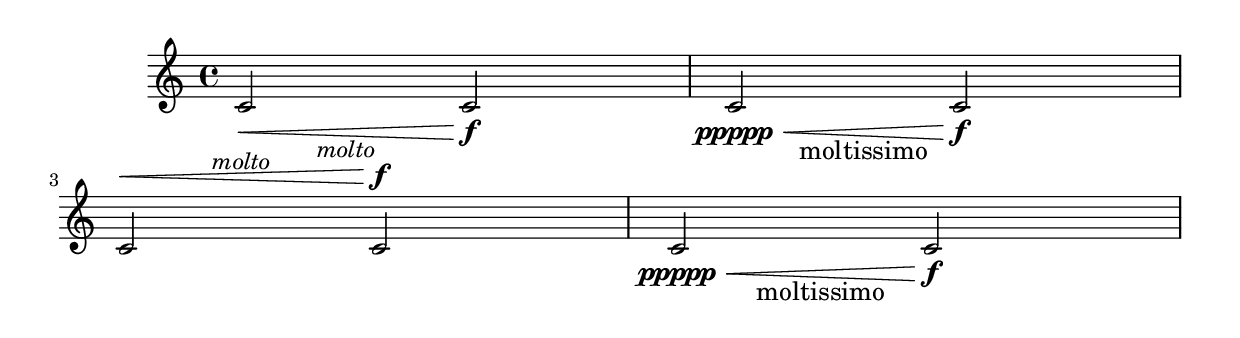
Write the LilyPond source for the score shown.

%% DO NOT EDIT this file manually; it is automatically
%% generated from LSR http://lsr.dsi.unimi.it
%% Make any changes in LSR itself, or in Documentation/snippets/new/ ,
%% and then run scripts/auxiliar/makelsr.py
%%
%% This file is in the public domain.
\version "2.17.6"

\header {
  lsrtags = "expressive-marks, really-cool, scheme-language, text"

  texidoc = "
This example provides a function to typeset a hairpin (de)crescendo
with some additional text below it, such as @qq{molto} or @qq{poco}.
The added text will change the direction according to the direction of
the hairpin. The Hairpin is aligned to DynamicText.  The example also
illustrates how to modify the way an object is normally printed, using
some Scheme code.

"
  doctitle = "Center text below hairpin dynamics"
} % begin verbatim

hairpinWithCenteredText =
#(define-music-function (parser location text) (markup?)
#{
  \once \override Voice.Hairpin.after-line-breaking =
    #(lambda (grob)
      (let* ((stencil (ly:hairpin::print grob))
             (par-y (ly:grob-parent grob Y))
             (dir (ly:grob-property par-y 'direction))
             (new-stencil (ly:stencil-aligned-to
	           (ly:stencil-combine-at-edge
	             (ly:stencil-aligned-to stencil X CENTER)
	             Y dir
	             (ly:stencil-aligned-to (grob-interpret-markup grob text) X CENTER))
	             X LEFT))
             (staff-space (ly:output-def-lookup (ly:grob-layout grob) 'staff-space))
             (staff-line-thickness (ly:output-def-lookup (ly:grob-layout grob) 'line-thickness))
             (grob-name (lambda (x) (assq-ref (ly:grob-property x 'meta) 'name)))
             (par-x (ly:grob-parent grob X))
             (dyn-text (eq? (grob-name par-x) 'DynamicText ))
             (dyn-text-stencil-x-length (if dyn-text
                                           (interval-length (ly:stencil-extent (ly:grob-property par-x 'stencil) X))
                                           0))
             (x-shift (if dyn-text (- (+ staff-space dyn-text-stencil-x-length) (* 0.5 staff-line-thickness)) 0)))

      (ly:grob-set-property! grob 'Y-offset 0)
      (ly:grob-set-property! grob 'stencil
         (ly:stencil-translate-axis
          new-stencil
          x-shift X))))
#})

hairpinMolto =
\hairpinWithCenteredText \markup { \italic molto }

hairpinMore =
\hairpinWithCenteredText \markup { \larger moltissimo }

\layout { ragged-right = ##f }

\relative c' {
  \hairpinMolto
  c2\< c\f
  \hairpinMore
  c2\ppppp\< c\f
  \break
  \hairpinMolto
  c2^\< c\f
  \hairpinMore
  c2\ppppp\< c\f
}
